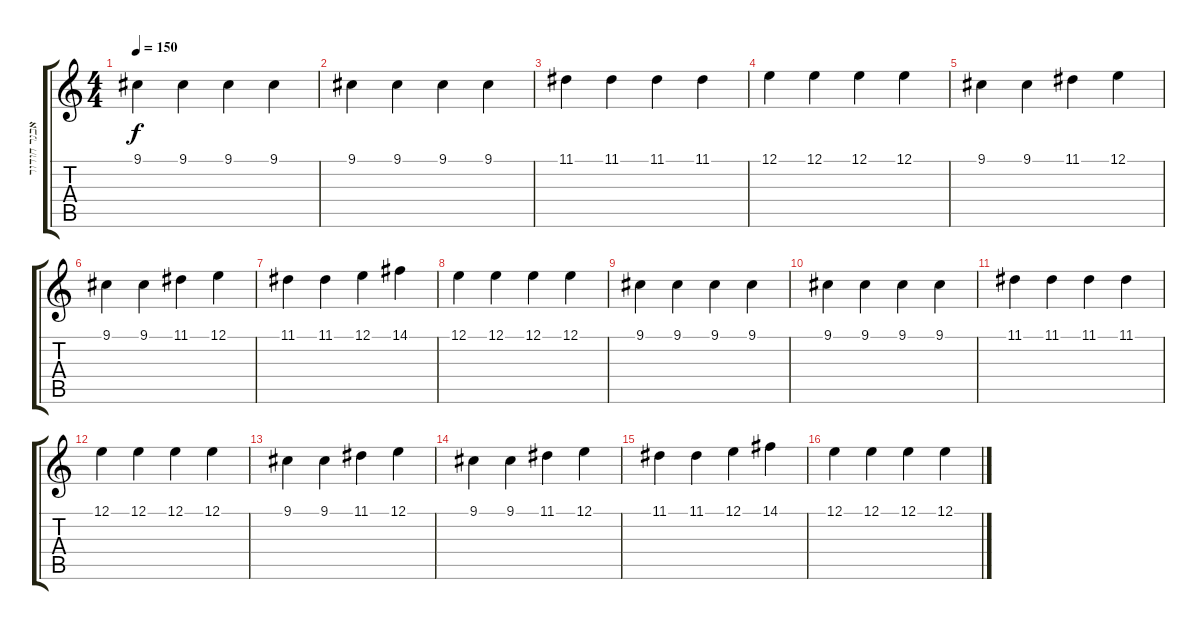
\track ("אבנר חודורוב 2" "אבנר חודור") {instrument stringensemble1}
\staff {score tabs}
\tuning (E4 B3 G3 D3 A2 E2) {hide}
\ts (4 4)
\tempo 150
\clef g2
\ks c
9.1.4{dy f instrument stringensemble1} 9.1.4 9.1.4 9.1.4 |
9.1.4 9.1.4 9.1.4 9.1.4 |
11.1.4 11.1.4 11.1.4 11.1.4 |
12.1.4 12.1.4 12.1.4 12.1.4 |
9.1.4 9.1.4 11.1.4 12.1.4 |
9.1.4 9.1.4 11.1.4 12.1.4 |
11.1.4 11.1.4 12.1.4 14.1.4 |
12.1.4 12.1.4 12.1.4 12.1.4 |
9.1.4 9.1.4 9.1.4 9.1.4 |
9.1.4 9.1.4 9.1.4 9.1.4 |
11.1.4 11.1.4 11.1.4 11.1.4 |
12.1.4 12.1.4 12.1.4 12.1.4 |
9.1.4 9.1.4 11.1.4 12.1.4 |
9.1.4 9.1.4 11.1.4 12.1.4 |
11.1.4 11.1.4 12.1.4 14.1.4 |
12.1.4 12.1.4 12.1.4 12.1.4
